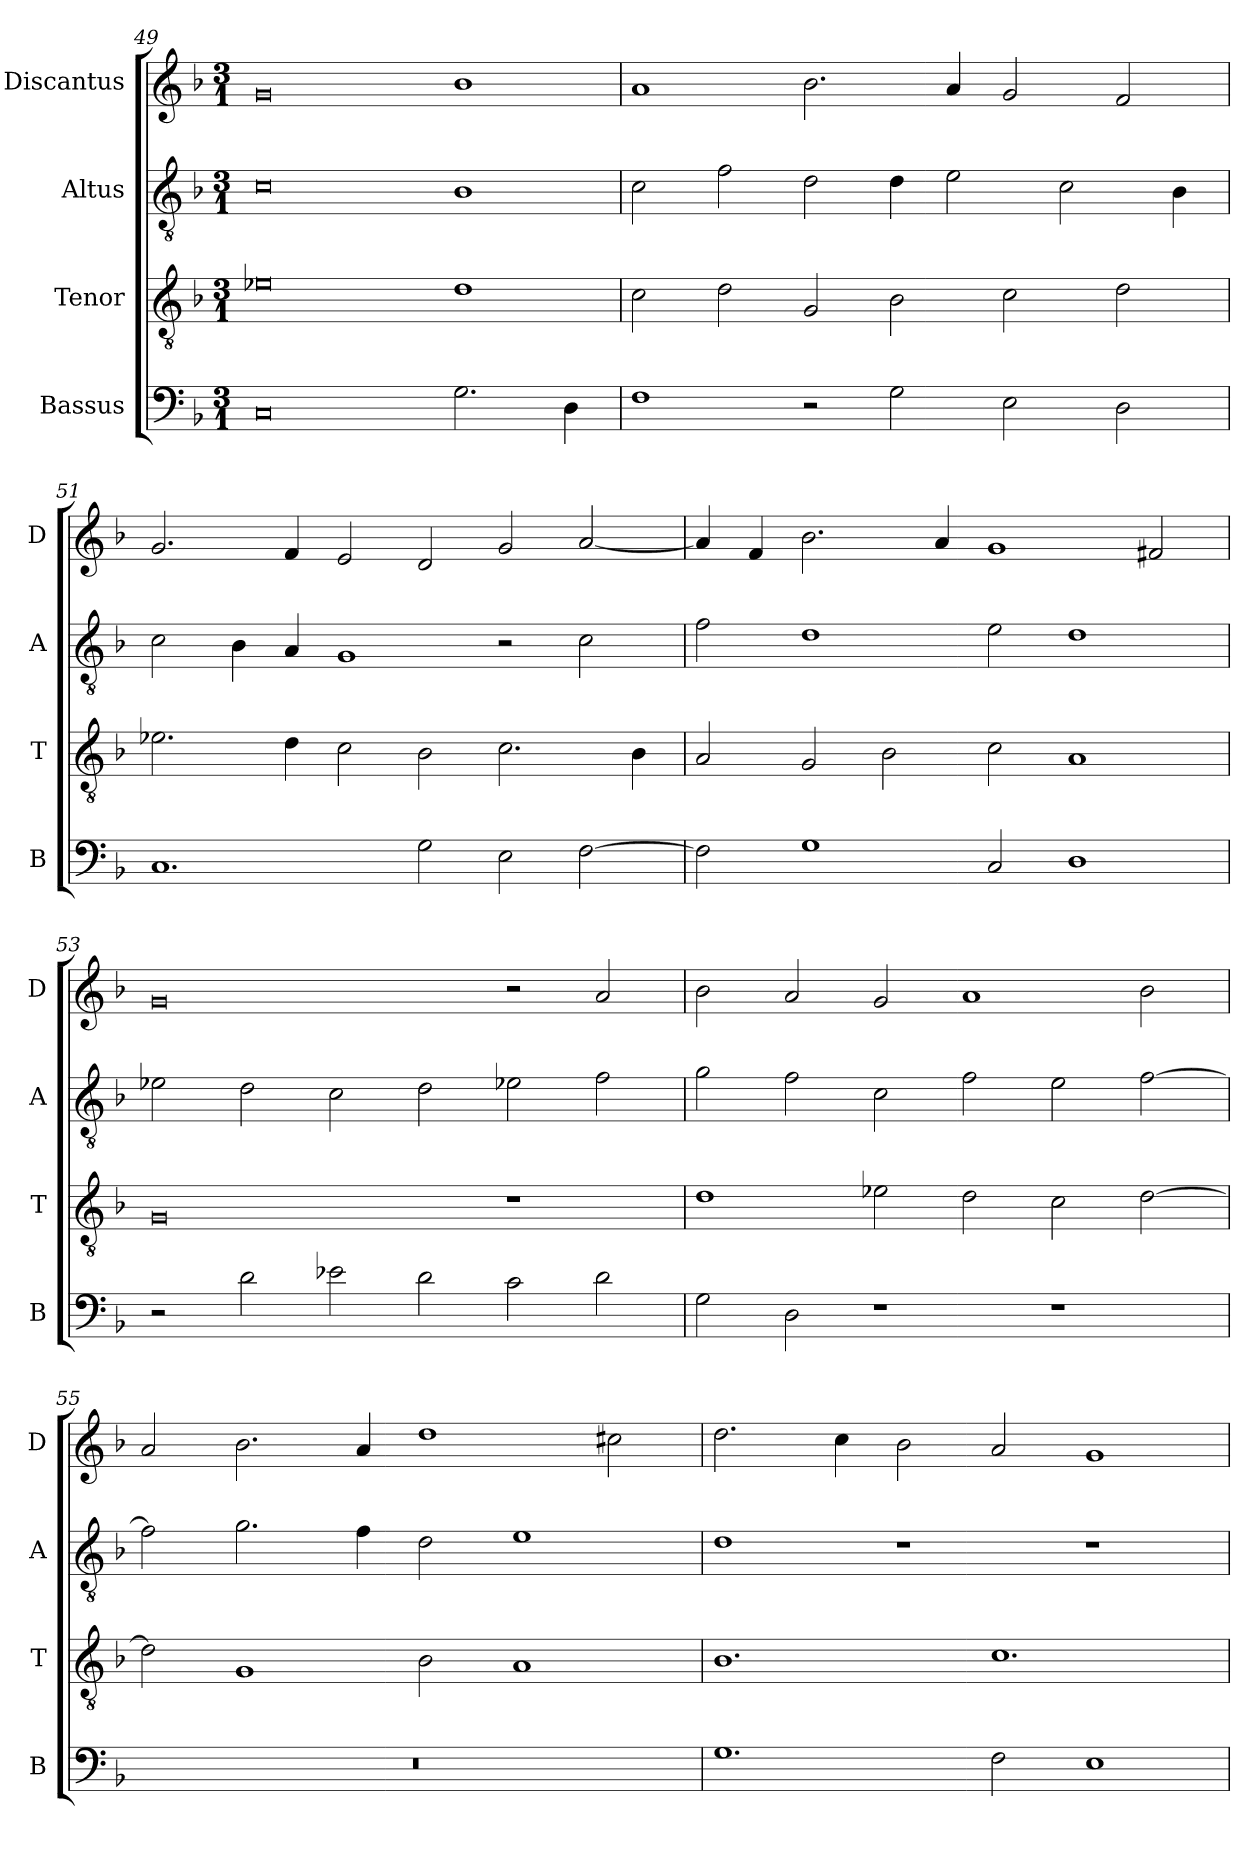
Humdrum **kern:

**kern	**kern	**kern	**kern
*part4	*part3	*part2	*part1
*staff4	*staff3	*staff2	*staff1
*I"Bassus	*I"Tenor	*I"Altus	*I"Discantus
*I'B	*I'T	*I'A	*I'D
*clefF4	*clefGv2	*clefGv2	*clefG2
*k[b-]	*k[b-]	*k[b-]	*k[b-]
*M3/1	*M3/1	*M3/1	*M3/1
=49	=49	=49	=49
0C	0e-X	0c	0g
2.G\	1d	1B-	1b-
4D\	.	.	.
=50	=50	=50	=50
1F	2c\	2c\	1a
.	2d\	2f\	.
2r	2G/	2d\	2.b-\
2G\	2B-\	4d\	.
.	.	2e\	4a/
2E\	2c\	.	2g/
.	.	2c\	.
2D\	2d\	.	2f/
.	.	4B-\	.
=51	=51	=51	=51
1.C	2.e-X\	2c\	2.g/
.	.	4B-\	.
.	4d\	4A/	4f/
.	2c\	1G	2e/
2G\	2B-\	.	2d/
2E\	2.c\	2r	2g/
[2F\	.	2c\	[2a/
.	4B-\	.	.
=52	=52	=52	=52
2F\]	2A/	2f\	4a/]
.	.	.	4f/
1G	2G/	1d	2.b-\
.	2B-\	.	.
.	.	.	4a/
2C/	2c\	2e\	1g
1D	1A	1d	.
.	.	.	2f#X/
=53	=53	=53	=53
2r	0G	2e-X\	0g
2d\	.	2d\	.
2e-X\	.	2c\	.
2d\	.	2d\	.
2c\	1r	2e-X\	2r
2d\	.	2f\	2a/
=54	=54	=54	=54
2G\	1d	2g\	2b-\
2D\	.	2f\	2a/
1r	2e-X\	2c\	2g/
.	2d\	2f\	1a
1r	2c\	2e\	.
.	[2d\	[2f\	2b-\
=55	=55	=55	=55
0.r	2d\]	2f\]	2a/
.	1G	2.g\	2.b-\
.	.	4f\	4a/
.	2B-\	2d\	1dd
.	1A	1e	.
.	.	.	2cc#X\
=56	=56	=56	=56
1.G	1.B-	1d	2.dd\
.	.	.	4cc\
.	.	1r	2b-\
2F\	1.c	.	2a/
1E	.	1r	1g
=	=	=	=
*-	*-	*-	*-
